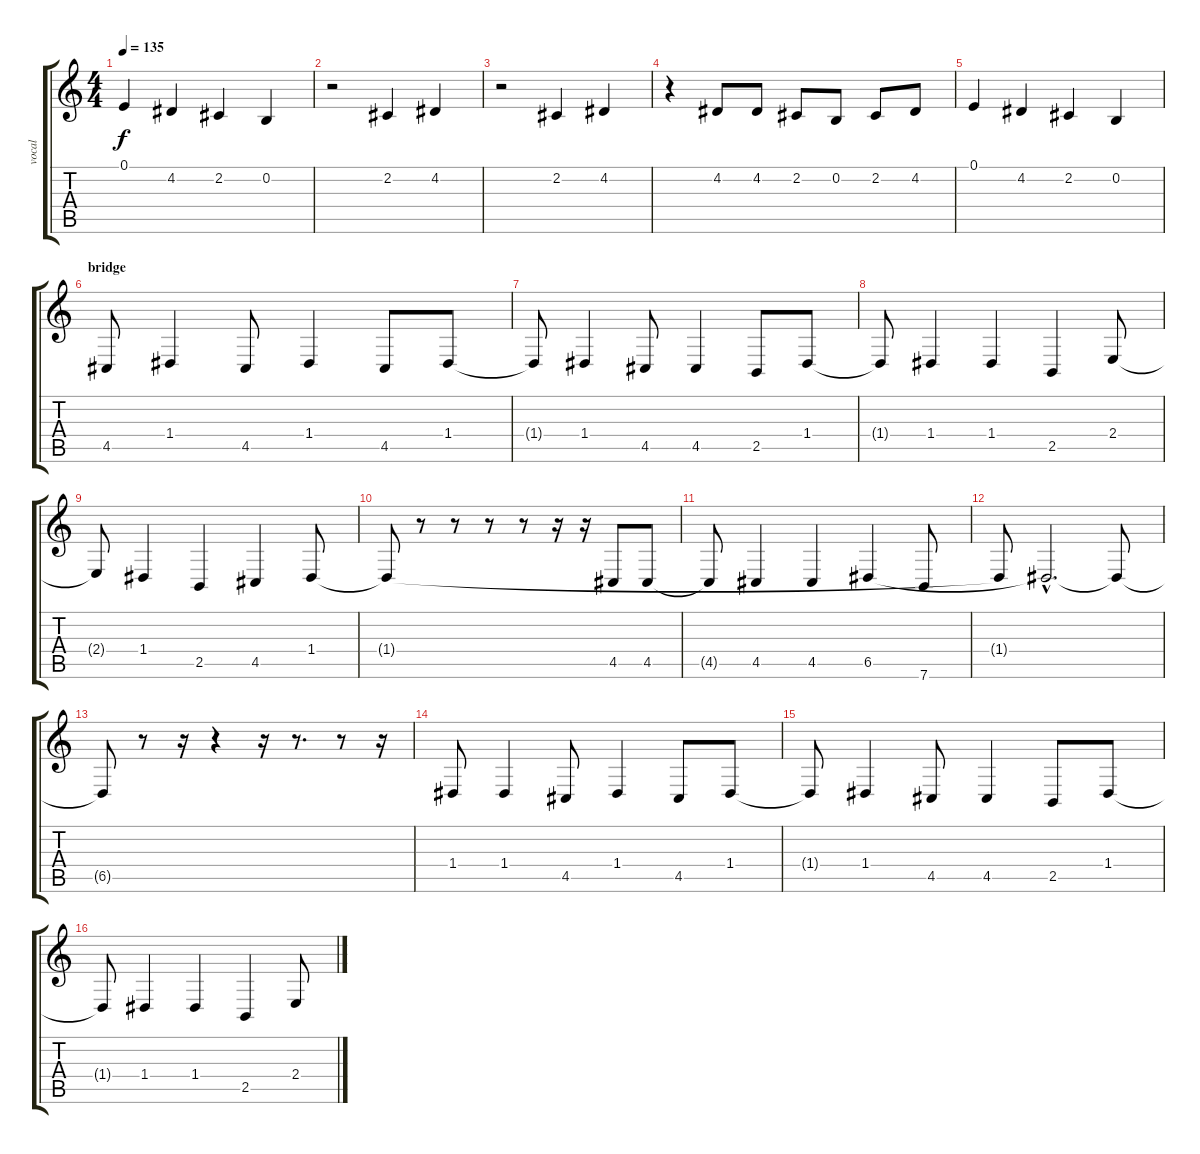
\track ("vocal" "vocal") {instrument flute}
\staff {score tabs}
\tuning (E4 B3 G3 D3 A2 E2) {hide}
\ts (4 4)
\tempo 135
\clef g2
\ks c
0.1.4{dy f} 4.2.4 2.2.4 0.2.4 |
r.2 2.2.4 4.2.4 |
r.2 2.2.4 4.2.4 |
r.4 4.2.8 4.2.8 2.2.8 0.2.8 2.2.8 4.2.8 |
0.1.4 4.2.4 2.2.4 0.2.4 |
\section ("" "bridge")
4.5.8 1.4.4 4.5.8 1.4.4 4.5.8 1.4.8 |
1.4{t}.8 1.4.4 4.5.8 4.5.4 2.5.8 1.4.8 |
1.4{t}.8 1.4.4 1.4.4 2.5.4 2.4.8 |
2.4{t}.8 1.4.4 2.5.4 4.5.4 1.4.8 |
1.4{t}.8 r.8 r.8 r.8 r.8 r.16 r.16 4.5.8 4.5.8 |
4.5{t}.8 4.5.4 4.5.4 6.5.4 7.6.8 |
1.4{t}.8 6.5{hac t}.2{d} 6.5{t}.8 |
6.5{t}.8 r.8 r.16 r.4 r.16 r.8{d} r.8 r.16 |
1.4.8 1.4.4 4.5.8 1.4.4 4.5.8 1.4.8 |
1.4{t}.8 1.4.4 4.5.8 4.5.4 2.5.8 1.4.8 |
1.4{t}.8 1.4.4 1.4.4 2.5.4 2.4.8
